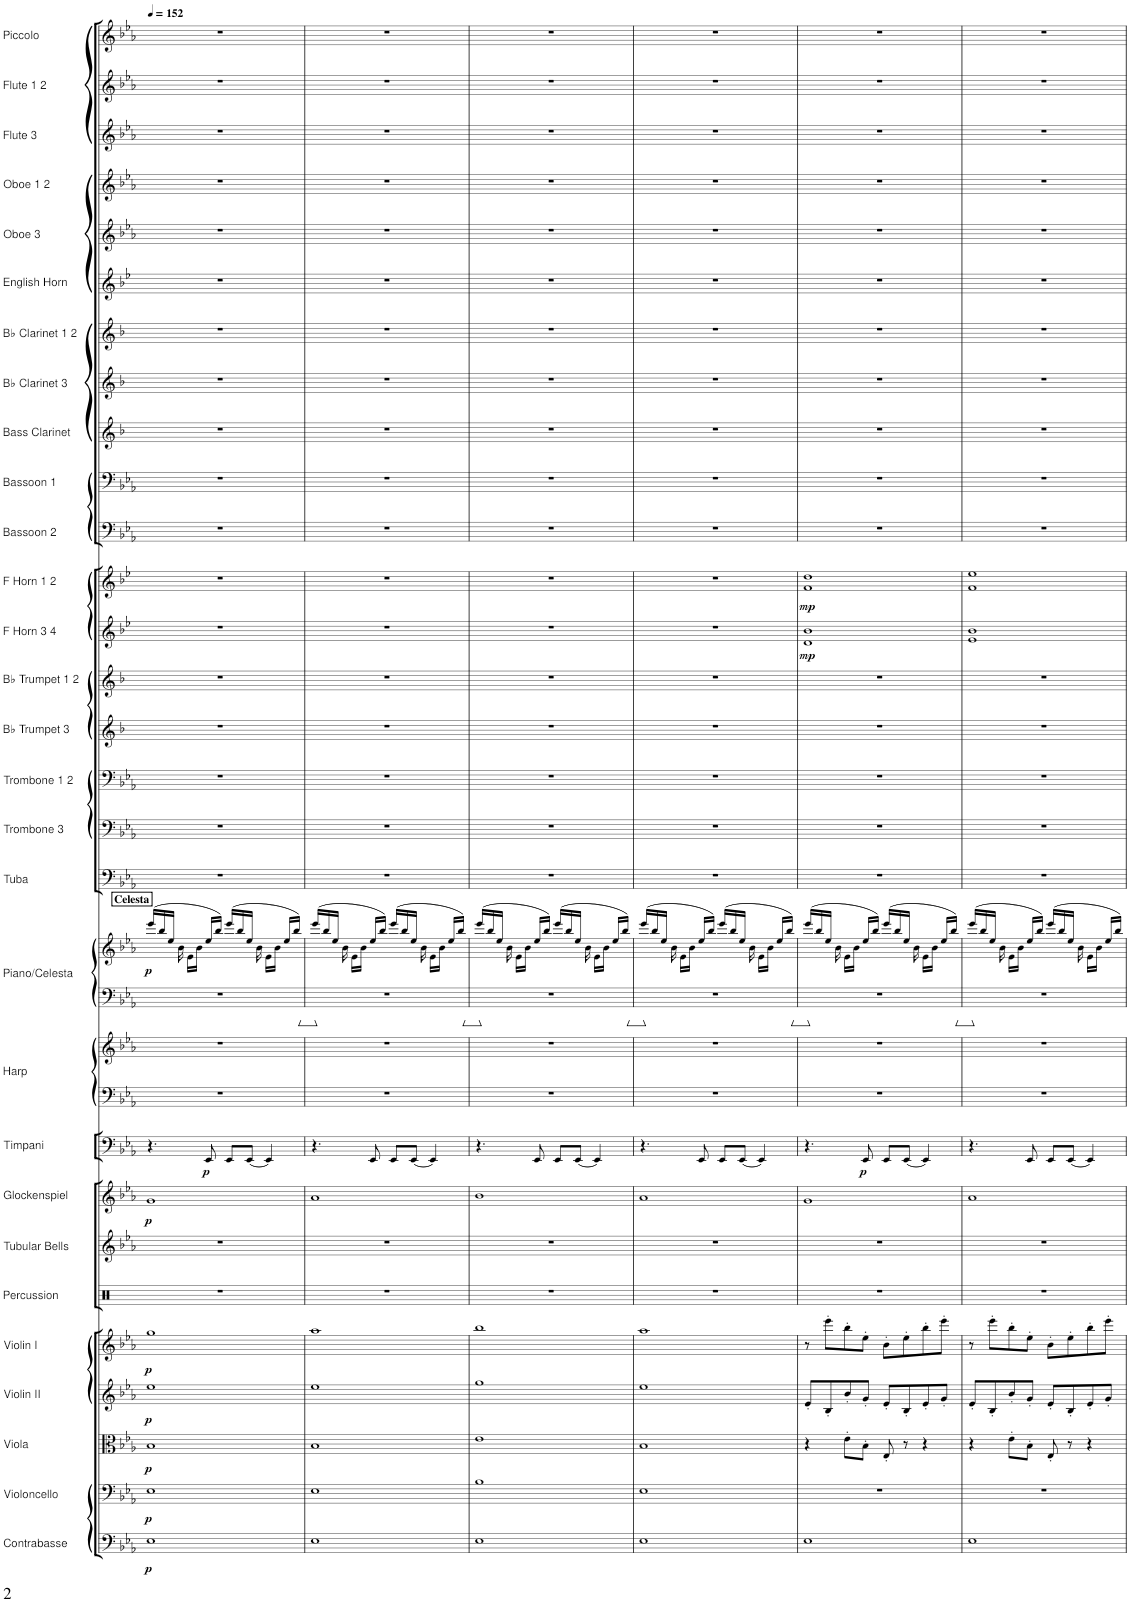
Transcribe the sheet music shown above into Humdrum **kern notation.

**kern	**dynam	**kern	**dynam	**kern	**dynam	**kern	**dynam	**kern	**dynam	**kern	**kern	**kern	**dynam	**kern	**dynam	**kern	**kern	**kern	**kern	**dynam	**kern	**kern	**kern	**kern	**kern	**kern	**dynam	**kern	**dynam	**kern	**kern	**kern	**kern	**kern	**kern	**kern	**kern	**kern	**kern	**kern
*part29	*part29	*part28	*part28	*part27	*part27	*part26	*part26	*part25	*part25	*part24	*part23	*part22	*part22	*part21	*part21	*part20	*part20	*part19	*part19	*part19	*part18	*part17	*part16	*part15	*part14	*part13	*part13	*part12	*part12	*part11	*part10	*part9	*part8	*part7	*part6	*part5	*part4	*part3	*part2	*part1
*staff31	*staff31	*staff30	*staff30	*staff29	*staff29	*staff28	*staff28	*staff27	*staff27	*staff26	*staff25	*staff24	*staff24	*staff23	*staff23	*staff22	*staff21	*staff20	*staff19	*staff19/20	*staff18	*staff17	*staff16	*staff15	*staff14	*staff13	*staff13	*staff12	*staff12	*staff11	*staff10	*staff9	*staff8	*staff7	*staff6	*staff5	*staff4	*staff3	*staff2	*staff1
*I"Contrabasse	*	*I"Violoncello	*	*I"Viola	*	*I"Violin II	*	*I"Violin I	*	*I"Percussion	*I"Tubular Bells	*I"Glockenspiel	*	*I"Timpani	*	*I"Harp	*	*I"Piano/Celesta	*	*	*I"Tuba	*I"Trombone 3	*I"Trombone 1 2	*I"Bb Trumpet 3	*I"Bb Trumpet 1 2	*I"F Horn 3 4	*	*I"F Horn 1 2	*	*I"Bassoon 2	*I"Bassoon 1	*I"Bass Clarinet	*I"Bb Clarinet 3	*I"Bb Clarinet 1 2	*I"English Horn	*I"Oboe 3	*I"Oboe 1 2	*I"Flute 3	*I"Flute 1 2	*I"Piccolo
*I'Cb.	*	*I'Vc.	*	*I'Vla.	*	*I'Vln. II	*	*I'Vln. I	*	*I'Perc.	*I'Tu. Be.	*I'Glk.	*	*I'Timp.	*	*I'Hrp.	*	*I'Cel.	*	*	*I'Tba.	*I'Tbn. 3	*I'Tbn. 1 2	*I'Bb Tpt. 3	*I'Bb Tpt. 1 2	*I'F Hn. 3 4	*	*I'F Hn. 1 2	*	*I'Bsn. 2	*I'Bsn. 1	*I'B. Cl.	*I'Bb Cl. 3	*I'Bb Cl. 1 2	*I'E. Hn.	*I'Ob. 3	*I'Ob. 1 2	*I'Fl. 3	*I'Fl. 1 2	*I'Picc.
*clefF4	*	*clefF4	*	*clefC3	*	*clefG2	*	*clefG2	*	*clefX	*clefG2	*clefG2	*	*clefF4	*	*clefF4	*clefG2	*clefF4	*clefG2	*	*clefF4	*clefF4	*clefF4	*clefG2	*clefG2	*clefG2	*	*clefG2	*	*clefF4	*clefF4	*clefG2	*clefG2	*clefG2	*clefG2	*clefG2	*clefG2	*clefG2	*clefG2	*clefG2
*Trd7c12	*	*	*	*	*	*	*	*	*	*	*	*Trd-14c-24	*	*	*	*	*	*Trd-7c-12	*Trd-7c-12	*	*	*	*	*Trd1c2	*Trd1c2	*Trd4c7	*	*Trd4c7	*	*	*	*Trd8c14	*Trd1c2	*Trd1c2	*Trd4c7	*	*	*	*	*Trd-7c-12
*k[b-e-a-]	*	*k[b-e-a-]	*	*k[b-e-a-]	*	*k[b-e-a-]	*	*k[b-e-a-]	*	*k[]	*k[b-e-a-]	*k[b-e-a-]	*	*k[b-e-a-]	*	*k[b-e-a-]	*k[b-e-a-]	*k[b-e-a-]	*k[b-e-a-]	*	*k[b-e-a-]	*k[b-e-a-]	*k[b-e-a-]	*k[b-]	*k[b-]	*k[b-e-]	*	*k[b-e-]	*	*k[b-e-a-]	*k[b-e-a-]	*k[b-]	*k[b-]	*k[b-]	*k[b-e-]	*k[b-e-a-]	*k[b-e-a-]	*k[b-e-a-]	*k[b-e-a-]	*k[b-e-a-]
=1	=1	=1	=1	=1	=1	=1	=1	=1	=1	=1	=1	=1	=1	=1	=1	=1	=1	=1	=1	=1	=1	=1	=1	=1	=1	=1	=1	=1	=1	=1	=1	=1	=1	=1	=1	=1	=1	=1	=1	=1
!	!	!	!	!	!	!	!	!	!	!	!	!	!	!	!	!	!	!	!LO:TX:a:B:t=Celesta	!	!	!	!	!	!	!	!	!	!	!	!	!	!	!	!	!	!	!	!	!
!	!LO:DY:b	!	!LO:DY:b	!	!LO:DY:b	!	!LO:DY:b	!	!LO:DY:b	!	!	!	!LO:DY:b	!	!	!	!	!	!	!LO:DY:b	!	!	!	!	!	!	!	!	!	!	!	!	!	!	!	!	!	!	!	!
1E-	p	1E-	p	1B-	p	1ee-	p	1gg	p	1r	1r	1g	p	4.r	.	1r	1r	1r	(16eee-/LL	p	1r	1r	1r	1r	1r	1r	.	1r	.	1r	1r	1r	1r	1r	1r	1r	1r	1r	1r	1r
.	.	.	.	.	.	.	.	.	.	.	.	.	.	.	.	.	.	.	16bb-/	.	.	.	.	.	.	.	.	.	.	.	.	.	.	.	.	.	.	.	.	.
.	.	.	.	.	.	.	.	.	.	.	.	.	.	.	.	.	.	.	16ee-/JJ	.	.	.	.	.	.	.	.	.	.	.	.	.	.	.	.	.	.	.	.	.
.	.	.	.	.	.	.	.	.	.	.	.	.	.	.	.	.	.	.	16b-\	.	.	.	.	.	.	.	.	.	.	.	.	.	.	.	.	.	.	.	.	.
.	.	.	.	.	.	.	.	.	.	.	.	.	.	.	.	.	.	.	16e-\LL	.	.	.	.	.	.	.	.	.	.	.	.	.	.	.	.	.	.	.	.	.
.	.	.	.	.	.	.	.	.	.	.	.	.	.	.	.	.	.	.	16b-\JJ	.	.	.	.	.	.	.	.	.	.	.	.	.	.	.	.	.	.	.	.	.
!	!	!	!	!	!	!	!	!	!	!	!	!	!	!	!LO:DY:b	!	!	!	!	!	!	!	!	!	!	!	!	!	!	!	!	!	!	!	!	!	!	!	!	!
.	.	.	.	.	.	.	.	.	.	.	.	.	.	8EE-/	p	.	.	.	16ee-/LL	.	.	.	.	.	.	.	.	.	.	.	.	.	.	.	.	.	.	.	.	.
.	.	.	.	.	.	.	.	.	.	.	.	.	.	.	.	.	.	.	16bb-/JJ)	.	.	.	.	.	.	.	.	.	.	.	.	.	.	.	.	.	.	.	.	.
.	.	.	.	.	.	.	.	.	.	.	.	.	.	8EE-/L	.	.	.	.	(16eee-/LL	.	.	.	.	.	.	.	.	.	.	.	.	.	.	.	.	.	.	.	.	.
.	.	.	.	.	.	.	.	.	.	.	.	.	.	.	.	.	.	.	16bb-/	.	.	.	.	.	.	.	.	.	.	.	.	.	.	.	.	.	.	.	.	.
.	.	.	.	.	.	.	.	.	.	.	.	.	.	[8EE-/J	.	.	.	.	16ee-/JJ	.	.	.	.	.	.	.	.	.	.	.	.	.	.	.	.	.	.	.	.	.
.	.	.	.	.	.	.	.	.	.	.	.	.	.	.	.	.	.	.	16b-\	.	.	.	.	.	.	.	.	.	.	.	.	.	.	.	.	.	.	.	.	.
.	.	.	.	.	.	.	.	.	.	.	.	.	.	4EE-/]	.	.	.	.	16e-\LL	.	.	.	.	.	.	.	.	.	.	.	.	.	.	.	.	.	.	.	.	.
.	.	.	.	.	.	.	.	.	.	.	.	.	.	.	.	.	.	.	16b-\JJ	.	.	.	.	.	.	.	.	.	.	.	.	.	.	.	.	.	.	.	.	.
.	.	.	.	.	.	.	.	.	.	.	.	.	.	.	.	.	.	.	16ee-/LL	.	.	.	.	.	.	.	.	.	.	.	.	.	.	.	.	.	.	.	.	.
.	.	.	.	.	.	.	.	.	.	.	.	.	.	.	.	.	.	.	16bb-/JJ)	.	.	.	.	.	.	.	.	.	.	.	.	.	.	.	.	.	.	.	.	.
=2	=2	=2	=2	=2	=2	=2	=2	=2	=2	=2	=2	=2	=2	=2	=2	=2	=2	=2	=2	=2	=2	=2	=2	=2	=2	=2	=2	=2	=2	=2	=2	=2	=2	=2	=2	=2	=2	=2	=2	=2
1E-	.	1E-	.	1B-	.	1ee-	.	1aa-	.	1r	1r	1a-	.	4.r	.	1r	1r	1r	(16eee-/LL	.	1r	1r	1r	1r	1r	1r	.	1r	.	1r	1r	1r	1r	1r	1r	1r	1r	1r	1r	1r
.	.	.	.	.	.	.	.	.	.	.	.	.	.	.	.	.	.	.	16bb-/	.	.	.	.	.	.	.	.	.	.	.	.	.	.	.	.	.	.	.	.	.
.	.	.	.	.	.	.	.	.	.	.	.	.	.	.	.	.	.	.	16ee-/JJ	.	.	.	.	.	.	.	.	.	.	.	.	.	.	.	.	.	.	.	.	.
.	.	.	.	.	.	.	.	.	.	.	.	.	.	.	.	.	.	.	16b-\	.	.	.	.	.	.	.	.	.	.	.	.	.	.	.	.	.	.	.	.	.
.	.	.	.	.	.	.	.	.	.	.	.	.	.	.	.	.	.	.	16e-\LL	.	.	.	.	.	.	.	.	.	.	.	.	.	.	.	.	.	.	.	.	.
.	.	.	.	.	.	.	.	.	.	.	.	.	.	.	.	.	.	.	16b-\JJ	.	.	.	.	.	.	.	.	.	.	.	.	.	.	.	.	.	.	.	.	.
.	.	.	.	.	.	.	.	.	.	.	.	.	.	8EE-/	.	.	.	.	16ee-/LL	.	.	.	.	.	.	.	.	.	.	.	.	.	.	.	.	.	.	.	.	.
.	.	.	.	.	.	.	.	.	.	.	.	.	.	.	.	.	.	.	16bb-/JJ)	.	.	.	.	.	.	.	.	.	.	.	.	.	.	.	.	.	.	.	.	.
.	.	.	.	.	.	.	.	.	.	.	.	.	.	8EE-/L	.	.	.	.	(16eee-/LL	.	.	.	.	.	.	.	.	.	.	.	.	.	.	.	.	.	.	.	.	.
.	.	.	.	.	.	.	.	.	.	.	.	.	.	.	.	.	.	.	16bb-/	.	.	.	.	.	.	.	.	.	.	.	.	.	.	.	.	.	.	.	.	.
.	.	.	.	.	.	.	.	.	.	.	.	.	.	[8EE-/J	.	.	.	.	16ee-/JJ	.	.	.	.	.	.	.	.	.	.	.	.	.	.	.	.	.	.	.	.	.
.	.	.	.	.	.	.	.	.	.	.	.	.	.	.	.	.	.	.	16b-\	.	.	.	.	.	.	.	.	.	.	.	.	.	.	.	.	.	.	.	.	.
.	.	.	.	.	.	.	.	.	.	.	.	.	.	4EE-/]	.	.	.	.	16e-\LL	.	.	.	.	.	.	.	.	.	.	.	.	.	.	.	.	.	.	.	.	.
.	.	.	.	.	.	.	.	.	.	.	.	.	.	.	.	.	.	.	16b-\JJ	.	.	.	.	.	.	.	.	.	.	.	.	.	.	.	.	.	.	.	.	.
.	.	.	.	.	.	.	.	.	.	.	.	.	.	.	.	.	.	.	16ee-/LL	.	.	.	.	.	.	.	.	.	.	.	.	.	.	.	.	.	.	.	.	.
.	.	.	.	.	.	.	.	.	.	.	.	.	.	.	.	.	.	.	16bb-/JJ)	.	.	.	.	.	.	.	.	.	.	.	.	.	.	.	.	.	.	.	.	.
=3	=3	=3	=3	=3	=3	=3	=3	=3	=3	=3	=3	=3	=3	=3	=3	=3	=3	=3	=3	=3	=3	=3	=3	=3	=3	=3	=3	=3	=3	=3	=3	=3	=3	=3	=3	=3	=3	=3	=3	=3
1E-	.	1B-	.	1e-	.	1gg	.	1bb-	.	1r	1r	1b-	.	4.r	.	1r	1r	1r	(16eee-/LL	.	1r	1r	1r	1r	1r	1r	.	1r	.	1r	1r	1r	1r	1r	1r	1r	1r	1r	1r	1r
.	.	.	.	.	.	.	.	.	.	.	.	.	.	.	.	.	.	.	16bb-/	.	.	.	.	.	.	.	.	.	.	.	.	.	.	.	.	.	.	.	.	.
.	.	.	.	.	.	.	.	.	.	.	.	.	.	.	.	.	.	.	16ee-/JJ	.	.	.	.	.	.	.	.	.	.	.	.	.	.	.	.	.	.	.	.	.
.	.	.	.	.	.	.	.	.	.	.	.	.	.	.	.	.	.	.	16b-\	.	.	.	.	.	.	.	.	.	.	.	.	.	.	.	.	.	.	.	.	.
.	.	.	.	.	.	.	.	.	.	.	.	.	.	.	.	.	.	.	16e-\LL	.	.	.	.	.	.	.	.	.	.	.	.	.	.	.	.	.	.	.	.	.
.	.	.	.	.	.	.	.	.	.	.	.	.	.	.	.	.	.	.	16b-\JJ	.	.	.	.	.	.	.	.	.	.	.	.	.	.	.	.	.	.	.	.	.
.	.	.	.	.	.	.	.	.	.	.	.	.	.	8EE-/	.	.	.	.	16ee-/LL	.	.	.	.	.	.	.	.	.	.	.	.	.	.	.	.	.	.	.	.	.
.	.	.	.	.	.	.	.	.	.	.	.	.	.	.	.	.	.	.	16bb-/JJ)	.	.	.	.	.	.	.	.	.	.	.	.	.	.	.	.	.	.	.	.	.
.	.	.	.	.	.	.	.	.	.	.	.	.	.	8EE-/L	.	.	.	.	(16eee-/LL	.	.	.	.	.	.	.	.	.	.	.	.	.	.	.	.	.	.	.	.	.
.	.	.	.	.	.	.	.	.	.	.	.	.	.	.	.	.	.	.	16bb-/	.	.	.	.	.	.	.	.	.	.	.	.	.	.	.	.	.	.	.	.	.
.	.	.	.	.	.	.	.	.	.	.	.	.	.	[8EE-/J	.	.	.	.	16ee-/JJ	.	.	.	.	.	.	.	.	.	.	.	.	.	.	.	.	.	.	.	.	.
.	.	.	.	.	.	.	.	.	.	.	.	.	.	.	.	.	.	.	16b-\	.	.	.	.	.	.	.	.	.	.	.	.	.	.	.	.	.	.	.	.	.
.	.	.	.	.	.	.	.	.	.	.	.	.	.	4EE-/]	.	.	.	.	16e-\LL	.	.	.	.	.	.	.	.	.	.	.	.	.	.	.	.	.	.	.	.	.
.	.	.	.	.	.	.	.	.	.	.	.	.	.	.	.	.	.	.	16b-\JJ	.	.	.	.	.	.	.	.	.	.	.	.	.	.	.	.	.	.	.	.	.
.	.	.	.	.	.	.	.	.	.	.	.	.	.	.	.	.	.	.	16ee-/LL	.	.	.	.	.	.	.	.	.	.	.	.	.	.	.	.	.	.	.	.	.
.	.	.	.	.	.	.	.	.	.	.	.	.	.	.	.	.	.	.	16bb-/JJ)	.	.	.	.	.	.	.	.	.	.	.	.	.	.	.	.	.	.	.	.	.
=4	=4	=4	=4	=4	=4	=4	=4	=4	=4	=4	=4	=4	=4	=4	=4	=4	=4	=4	=4	=4	=4	=4	=4	=4	=4	=4	=4	=4	=4	=4	=4	=4	=4	=4	=4	=4	=4	=4	=4	=4
1E-	.	1E-	.	1B-	.	1ee-	.	1aa-	.	1r	1r	1a-	.	4.r	.	1r	1r	1r	(16eee-/LL	.	1r	1r	1r	1r	1r	1r	.	1r	.	1r	1r	1r	1r	1r	1r	1r	1r	1r	1r	1r
.	.	.	.	.	.	.	.	.	.	.	.	.	.	.	.	.	.	.	16bb-/	.	.	.	.	.	.	.	.	.	.	.	.	.	.	.	.	.	.	.	.	.
.	.	.	.	.	.	.	.	.	.	.	.	.	.	.	.	.	.	.	16ee-/JJ	.	.	.	.	.	.	.	.	.	.	.	.	.	.	.	.	.	.	.	.	.
.	.	.	.	.	.	.	.	.	.	.	.	.	.	.	.	.	.	.	16b-\	.	.	.	.	.	.	.	.	.	.	.	.	.	.	.	.	.	.	.	.	.
.	.	.	.	.	.	.	.	.	.	.	.	.	.	.	.	.	.	.	16e-\LL	.	.	.	.	.	.	.	.	.	.	.	.	.	.	.	.	.	.	.	.	.
.	.	.	.	.	.	.	.	.	.	.	.	.	.	.	.	.	.	.	16b-\JJ	.	.	.	.	.	.	.	.	.	.	.	.	.	.	.	.	.	.	.	.	.
.	.	.	.	.	.	.	.	.	.	.	.	.	.	8EE-/	.	.	.	.	16ee-/LL	.	.	.	.	.	.	.	.	.	.	.	.	.	.	.	.	.	.	.	.	.
.	.	.	.	.	.	.	.	.	.	.	.	.	.	.	.	.	.	.	16bb-/JJ)	.	.	.	.	.	.	.	.	.	.	.	.	.	.	.	.	.	.	.	.	.
.	.	.	.	.	.	.	.	.	.	.	.	.	.	8EE-/L	.	.	.	.	(16eee-/LL	.	.	.	.	.	.	.	.	.	.	.	.	.	.	.	.	.	.	.	.	.
.	.	.	.	.	.	.	.	.	.	.	.	.	.	.	.	.	.	.	16bb-/	.	.	.	.	.	.	.	.	.	.	.	.	.	.	.	.	.	.	.	.	.
.	.	.	.	.	.	.	.	.	.	.	.	.	.	[8EE-/J	.	.	.	.	16ee-/JJ	.	.	.	.	.	.	.	.	.	.	.	.	.	.	.	.	.	.	.	.	.
.	.	.	.	.	.	.	.	.	.	.	.	.	.	.	.	.	.	.	16b-\	.	.	.	.	.	.	.	.	.	.	.	.	.	.	.	.	.	.	.	.	.
.	.	.	.	.	.	.	.	.	.	.	.	.	.	4EE-/]	.	.	.	.	16e-\LL	.	.	.	.	.	.	.	.	.	.	.	.	.	.	.	.	.	.	.	.	.
.	.	.	.	.	.	.	.	.	.	.	.	.	.	.	.	.	.	.	16b-\JJ	.	.	.	.	.	.	.	.	.	.	.	.	.	.	.	.	.	.	.	.	.
.	.	.	.	.	.	.	.	.	.	.	.	.	.	.	.	.	.	.	16ee-/LL	.	.	.	.	.	.	.	.	.	.	.	.	.	.	.	.	.	.	.	.	.
.	.	.	.	.	.	.	.	.	.	.	.	.	.	.	.	.	.	.	16bb-/JJ)	.	.	.	.	.	.	.	.	.	.	.	.	.	.	.	.	.	.	.	.	.
=5	=5	=5	=5	=5	=5	=5	=5	=5	=5	=5	=5	=5	=5	=5	=5	=5	=5	=5	=5	=5	=5	=5	=5	=5	=5	=5	=5	=5	=5	=5	=5	=5	=5	=5	=5	=5	=5	=5	=5	=5
!	!	!	!	!	!	!	!	!	!	!	!	!	!	!	!	!	!	!	!	!	!	!	!	!	!	!	!LO:DY:b	!	!LO:DY:b	!	!	!	!	!	!	!	!	!	!	!
1E-	.	1r	.	4r	.	8e-'/L	.	8r	.	1r	1r	1g	.	4.r	.	1r	1r	1r	(16eee-/LL	.	1r	1r	1r	1r	1r	1d 1b-	mp	1f 1dd	mp	1r	1r	1r	1r	1r	1r	1r	1r	1r	1r	1r
.	.	.	.	.	.	.	.	.	.	.	.	.	.	.	.	.	.	.	16bb-/	.	.	.	.	.	.	.	.	.	.	.	.	.	.	.	.	.	.	.	.	.
.	.	.	.	.	.	8B-'/	.	8eee-'\L	.	.	.	.	.	.	.	.	.	.	16ee-/JJ	.	.	.	.	.	.	.	.	.	.	.	.	.	.	.	.	.	.	.	.	.
.	.	.	.	.	.	.	.	.	.	.	.	.	.	.	.	.	.	.	16b-\	.	.	.	.	.	.	.	.	.	.	.	.	.	.	.	.	.	.	.	.	.
.	.	.	.	8e-'\L	.	8b-'/	.	8bb-'\	.	.	.	.	.	.	.	.	.	.	16e-\LL	.	.	.	.	.	.	.	.	.	.	.	.	.	.	.	.	.	.	.	.	.
.	.	.	.	.	.	.	.	.	.	.	.	.	.	.	.	.	.	.	16b-\JJ	.	.	.	.	.	.	.	.	.	.	.	.	.	.	.	.	.	.	.	.	.
!	!	!	!	!	!	!	!	!	!	!	!	!	!	!	!LO:DY:b	!	!	!	!	!	!	!	!	!	!	!	!	!	!	!	!	!	!	!	!	!	!	!	!	!
.	.	.	.	8B-'\J	.	8g'/J	.	8ee-'\J	.	.	.	.	.	8EE-/	p	.	.	.	16ee-/LL	.	.	.	.	.	.	.	.	.	.	.	.	.	.	.	.	.	.	.	.	.
.	.	.	.	.	.	.	.	.	.	.	.	.	.	.	.	.	.	.	16bb-/JJ)	.	.	.	.	.	.	.	.	.	.	.	.	.	.	.	.	.	.	.	.	.
.	.	.	.	8E-'/	.	8e-'/L	.	8b-'\L	.	.	.	.	.	8EE-/L	.	.	.	.	(16eee-/LL	.	.	.	.	.	.	.	.	.	.	.	.	.	.	.	.	.	.	.	.	.
.	.	.	.	.	.	.	.	.	.	.	.	.	.	.	.	.	.	.	16bb-/	.	.	.	.	.	.	.	.	.	.	.	.	.	.	.	.	.	.	.	.	.
.	.	.	.	8r	.	8B-'/	.	8ee-'\	.	.	.	.	.	[8EE-/J	.	.	.	.	16ee-/JJ	.	.	.	.	.	.	.	.	.	.	.	.	.	.	.	.	.	.	.	.	.
.	.	.	.	.	.	.	.	.	.	.	.	.	.	.	.	.	.	.	16b-\	.	.	.	.	.	.	.	.	.	.	.	.	.	.	.	.	.	.	.	.	.
.	.	.	.	4r	.	8e-'/	.	8bb-'\	.	.	.	.	.	4EE-/]	.	.	.	.	16e-\LL	.	.	.	.	.	.	.	.	.	.	.	.	.	.	.	.	.	.	.	.	.
.	.	.	.	.	.	.	.	.	.	.	.	.	.	.	.	.	.	.	16b-\JJ	.	.	.	.	.	.	.	.	.	.	.	.	.	.	.	.	.	.	.	.	.
.	.	.	.	.	.	8g'/J	.	8eee-'\J	.	.	.	.	.	.	.	.	.	.	16ee-/LL	.	.	.	.	.	.	.	.	.	.	.	.	.	.	.	.	.	.	.	.	.
.	.	.	.	.	.	.	.	.	.	.	.	.	.	.	.	.	.	.	16bb-/JJ)	.	.	.	.	.	.	.	.	.	.	.	.	.	.	.	.	.	.	.	.	.
=6	=6	=6	=6	=6	=6	=6	=6	=6	=6	=6	=6	=6	=6	=6	=6	=6	=6	=6	=6	=6	=6	=6	=6	=6	=6	=6	=6	=6	=6	=6	=6	=6	=6	=6	=6	=6	=6	=6	=6	=6
1E-	.	1r	.	4r	.	8e-'/L	.	8r	.	1r	1r	1a-	.	4.r	.	1r	1r	1r	(16eee-/LL	.	1r	1r	1r	1r	1r	1e- 1b-	.	1f 1ee-	.	1r	1r	1r	1r	1r	1r	1r	1r	1r	1r	1r
.	.	.	.	.	.	.	.	.	.	.	.	.	.	.	.	.	.	.	16bb-/	.	.	.	.	.	.	.	.	.	.	.	.	.	.	.	.	.	.	.	.	.
.	.	.	.	.	.	8B-'/	.	8eee-'\L	.	.	.	.	.	.	.	.	.	.	16ee-/JJ	.	.	.	.	.	.	.	.	.	.	.	.	.	.	.	.	.	.	.	.	.
.	.	.	.	.	.	.	.	.	.	.	.	.	.	.	.	.	.	.	16b-\	.	.	.	.	.	.	.	.	.	.	.	.	.	.	.	.	.	.	.	.	.
.	.	.	.	8e-'\L	.	8b-'/	.	8bb-'\	.	.	.	.	.	.	.	.	.	.	16e-\LL	.	.	.	.	.	.	.	.	.	.	.	.	.	.	.	.	.	.	.	.	.
.	.	.	.	.	.	.	.	.	.	.	.	.	.	.	.	.	.	.	16b-\JJ	.	.	.	.	.	.	.	.	.	.	.	.	.	.	.	.	.	.	.	.	.
.	.	.	.	8B-'\J	.	8g'/J	.	8ee-'\J	.	.	.	.	.	8EE-/	.	.	.	.	16ee-/LL	.	.	.	.	.	.	.	.	.	.	.	.	.	.	.	.	.	.	.	.	.
.	.	.	.	.	.	.	.	.	.	.	.	.	.	.	.	.	.	.	16bb-/JJ)	.	.	.	.	.	.	.	.	.	.	.	.	.	.	.	.	.	.	.	.	.
.	.	.	.	8E-'/	.	8e-'/L	.	8b-'\L	.	.	.	.	.	8EE-/L	.	.	.	.	(16eee-/LL	.	.	.	.	.	.	.	.	.	.	.	.	.	.	.	.	.	.	.	.	.
.	.	.	.	.	.	.	.	.	.	.	.	.	.	.	.	.	.	.	16bb-/	.	.	.	.	.	.	.	.	.	.	.	.	.	.	.	.	.	.	.	.	.
.	.	.	.	8r	.	8B-'/	.	8ee-'\	.	.	.	.	.	[8EE-/J	.	.	.	.	16ee-/JJ	.	.	.	.	.	.	.	.	.	.	.	.	.	.	.	.	.	.	.	.	.
.	.	.	.	.	.	.	.	.	.	.	.	.	.	.	.	.	.	.	16b-\	.	.	.	.	.	.	.	.	.	.	.	.	.	.	.	.	.	.	.	.	.
.	.	.	.	4r	.	8e-'/	.	8bb-'\	.	.	.	.	.	4EE-/]	.	.	.	.	16e-\LL	.	.	.	.	.	.	.	.	.	.	.	.	.	.	.	.	.	.	.	.	.
.	.	.	.	.	.	.	.	.	.	.	.	.	.	.	.	.	.	.	16b-\JJ	.	.	.	.	.	.	.	.	.	.	.	.	.	.	.	.	.	.	.	.	.
.	.	.	.	.	.	8g'/J	.	8eee-'\J	.	.	.	.	.	.	.	.	.	.	16ee-/LL	.	.	.	.	.	.	.	.	.	.	.	.	.	.	.	.	.	.	.	.	.
.	.	.	.	.	.	.	.	.	.	.	.	.	.	.	.	.	.	.	16bb-/JJ)	.	.	.	.	.	.	.	.	.	.	.	.	.	.	.	.	.	.	.	.	.
=	=	=	=	=	=	=	=	=	=	=	=	=	=	=	=	=	=	=	=	=	=	=	=	=	=	=	=	=	=	=	=	=	=	=	=	=	=	=	=	=
*-	*-	*-	*-	*-	*-	*-	*-	*-	*-	*-	*-	*-	*-	*-	*-	*-	*-	*-	*-	*-	*-	*-	*-	*-	*-	*-	*-	*-	*-	*-	*-	*-	*-	*-	*-	*-	*-	*-	*-	*-
